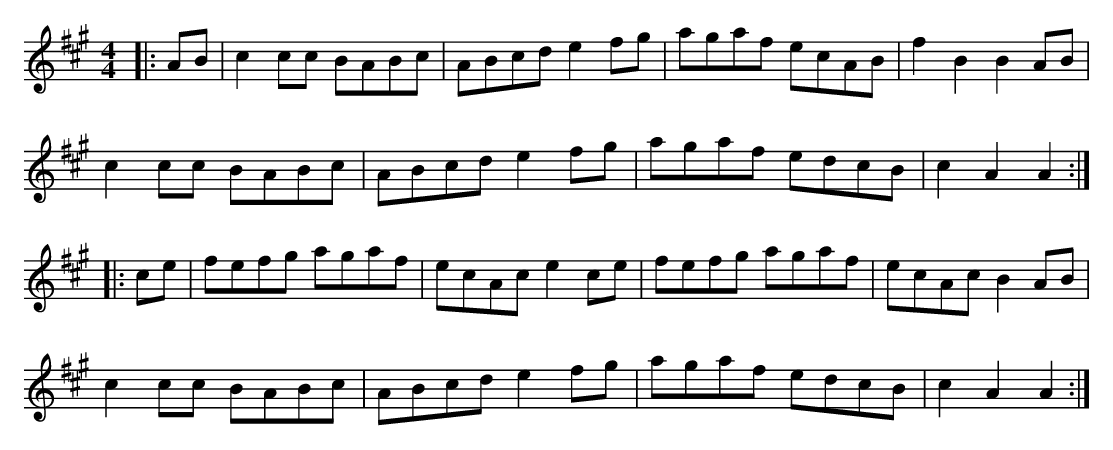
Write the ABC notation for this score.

X:1
M:4/4
K:A
|:AB | c2cc BABc | ABcd e2fg | agaf ecAB | f2B2B2AB |
c2cc BABc | ABcd e2 fg| agaf edcB | c2A2A2 :|
|:ce |fefg agaf | ecAc e2ce | fefg agaf | ecAc B2 AB |
c2cc BABc | ABcd e2fg | agaf edcB | c2A2A2 :|
